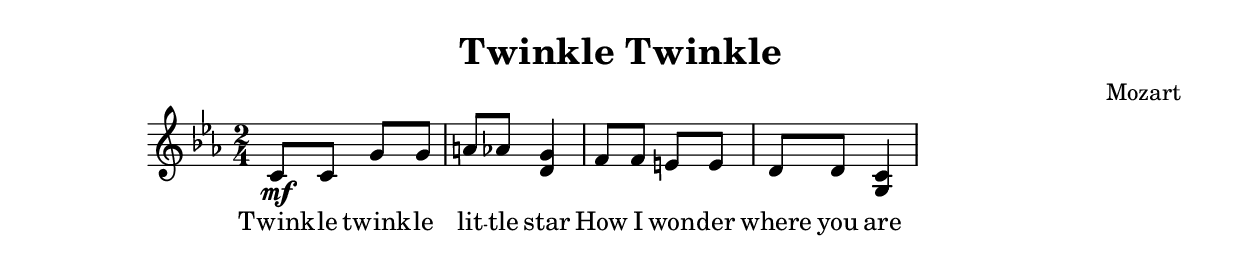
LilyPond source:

\header {
  title = "Twinkle Twinkle"
  composer = "Mozart"
}

\relative c' {
  \time 2/4
  \key c \minor
  c8\mf c g' g
  a8 aes8 <g d>4
  f8 f e e
  d d <c g>4
}

\addlyrics {
  Twink -- le twink -- le lit -- tle star
  How I won -- der where you are
}
